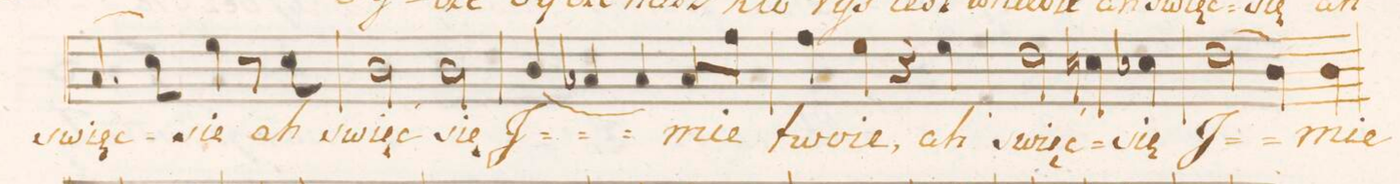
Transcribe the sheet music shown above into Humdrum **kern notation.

**kern	**text
*I"Tenore	*
*clefC4	*
*k[b-e-a-d-]	*
*met(C.)	*
*M4/4	*
(>4.G/	swięc
8B-\)	.
4d-\	się
8r	.
8B-\	ah
=7	=7
2A-\	swięć
2A-\	się
=8	=8
(<4A-/	J-
4G-X/	.
4G-/)	.
8G-/L	-mie
8e-\J	.
=9	=9
4e-\	two-
4d-\	-ie,
4r	.
4d-\	ah
=10	=10
2c\	swięć
4Bn\	.
4B-X\	się
=11	=11
(>2c\	J-
4A-\)	.
4A-\	-mie
=12	=12
*-	*-
